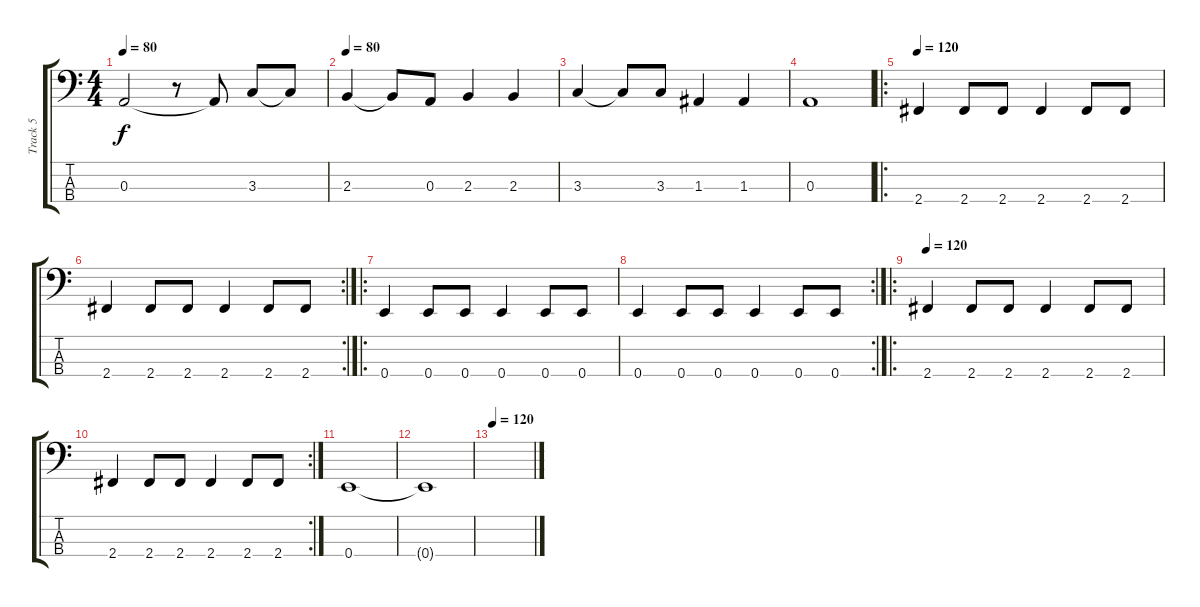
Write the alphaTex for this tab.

\track ("Track 5" "Track 5") {instrument electricbassfinger}
\staff {score tabs}
\tuning (G2 D2 A1 E1) {hide}
\ts (4 4)
\tempo 80
\clef f4
\ks c
0.3.2{dy f} r.8 0.3{t}.8 3.3.8 3.3{t}.8 |
\tempo 80
2.3.4 2.3{t}.8 0.3.8 2.3.4 2.3.4 |
3.3.4 3.3{t}.8 3.3.8 1.3.4 1.3.4 |
0.3.1 |
\ro
\tempo 120
2.4.4 2.4.8 2.4.8 2.4.4 2.4.8 2.4.8 |
\rc 2
2.4.4 2.4.8 2.4.8 2.4.4 2.4.8 2.4.8 |
\ro
0.4.4 0.4.8 0.4.8 0.4.4 0.4.8 0.4.8 |
\rc 2
0.4.4 0.4.8 0.4.8 0.4.4 0.4.8 0.4.8 |
\ro
\tempo 120
2.4.4 2.4.8 2.4.8 2.4.4 2.4.8 2.4.8 |
\rc 2
2.4.4 2.4.8 2.4.8 2.4.4 2.4.8 2.4.8 |
0.4.1 |
0.4{t}.1 |
\tempo 120
